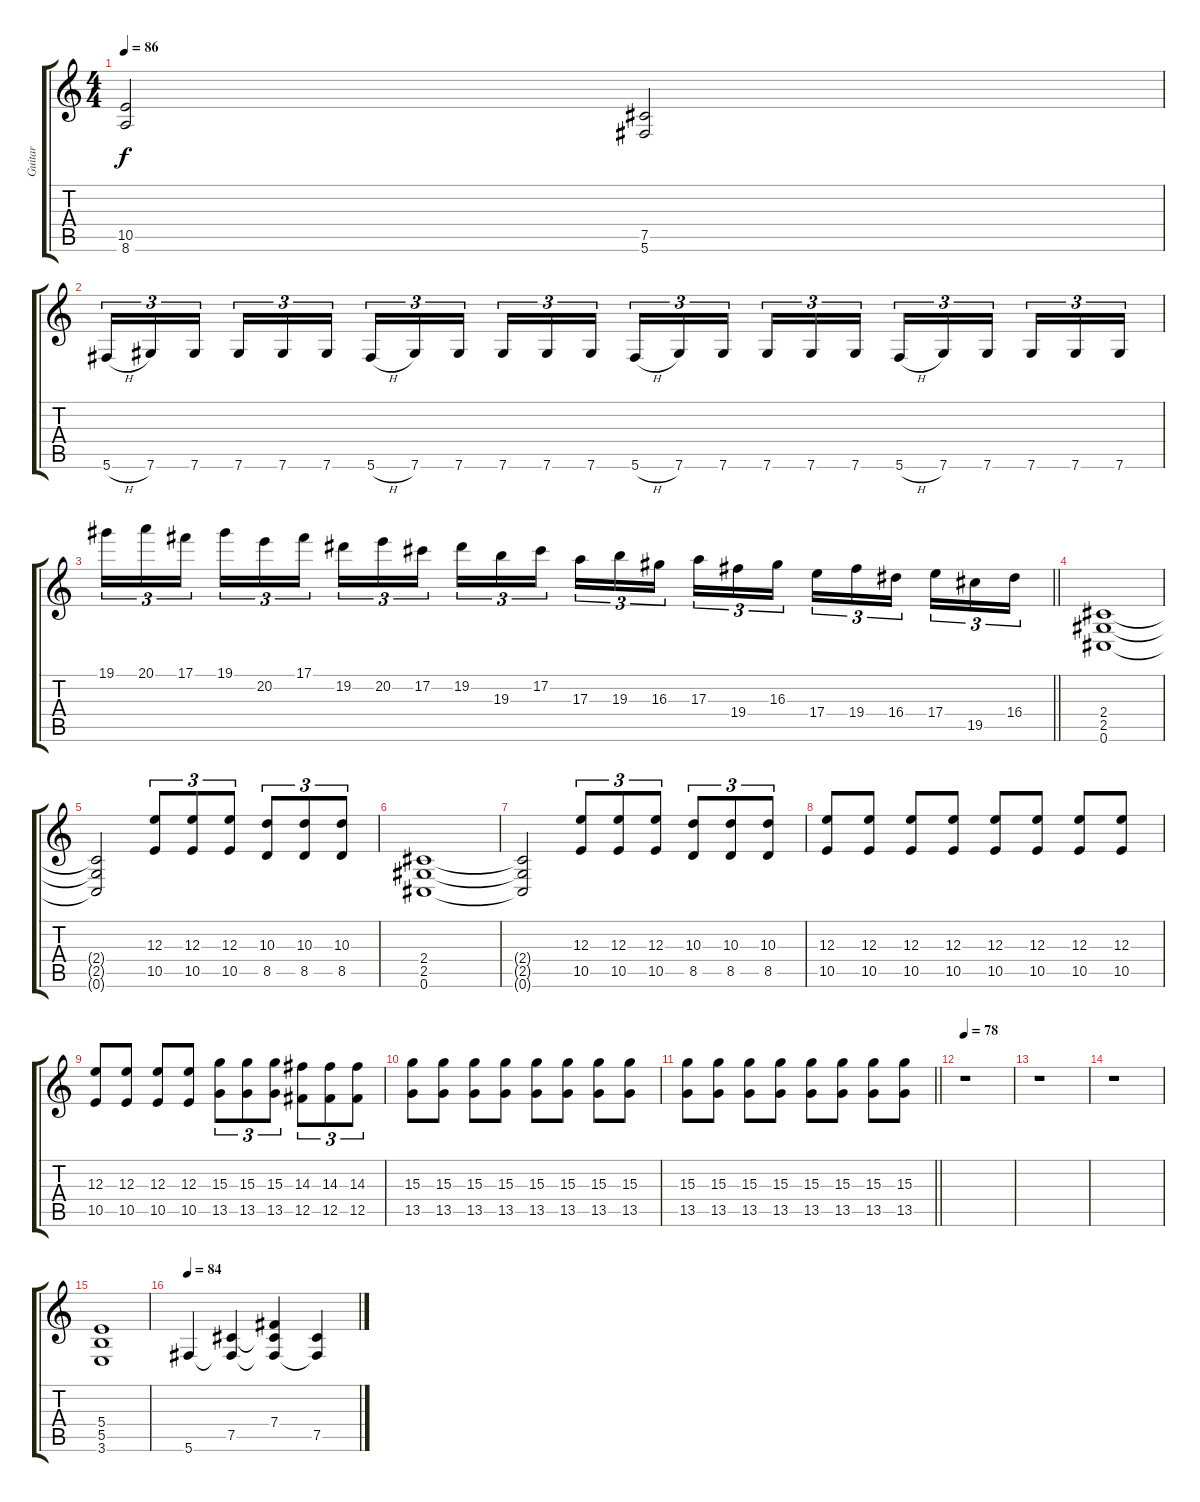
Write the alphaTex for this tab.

\track ("Guitar" "Guitar") {instrument distortionguitar}
\staff {score tabs}
\tuning (Db4 Ab3 E3 B2 Gb2 Db2) {hide}
\ts (4 4)
\tempo 86
\clef g2
\ks c
(10.5 8.6).2{dy f} (7.5 5.6).2 |
5.6{h}.16{tu (3 2)} 7.6.16{tu (3 2)} 7.6.16{tu (3 2) beam splitsecondary} 7.6.16{tu (3 2)} 7.6.16{tu (3 2)} 7.6.16{tu (3 2)} 5.6{h}.16{tu (3 2)} 7.6.16{tu (3 2)} 7.6.16{tu (3 2) beam splitsecondary} 7.6.16{tu (3 2)} 7.6.16{tu (3 2)} 7.6.16{tu (3 2)} 5.6{h}.16{tu (3 2)} 7.6.16{tu (3 2)} 7.6.16{tu (3 2) beam splitsecondary} 7.6.16{tu (3 2)} 7.6.16{tu (3 2)} 7.6.16{tu (3 2)} 5.6{h}.16{tu (3 2)} 7.6.16{tu (3 2)} 7.6.16{tu (3 2) beam splitsecondary} 7.6.16{tu (3 2)} 7.6.16{tu (3 2)} 7.6.16{tu (3 2)} |
\barLineRight lightlight
19.1.16{tu (3 2) balance 8} 20.1.16{tu (3 2)} 17.1.16{tu (3 2) beam splitsecondary} 19.1.16{tu (3 2)} 20.2.16{tu (3 2)} 17.1.16{tu (3 2)} 19.2.16{tu (3 2)} 20.2.16{tu (3 2)} 17.2.16{tu (3 2) beam splitsecondary} 19.2.16{tu (3 2)} 19.3.16{tu (3 2)} 17.2.16{tu (3 2)} 17.3.16{tu (3 2)} 19.3.16{tu (3 2)} 16.3.16{tu (3 2) beam splitsecondary} 17.3.16{tu (3 2)} 19.4.16{tu (3 2)} 16.3.16{tu (3 2)} 17.4.16{tu (3 2)} 19.4.16{tu (3 2)} 16.4.16{tu (3 2) beam splitsecondary} 17.4.16{tu (3 2)} 19.5.16{tu (3 2)} 16.4.16{tu (3 2)} |
\section ("" "")
(2.4 2.5 0.6).1{balance 16} |
(2.4{t} 2.5{t} 0.6{t}).2 (12.3 10.5).8{tu (3 2)} (12.3 10.5).8{tu (3 2)} (12.3 10.5).8{tu (3 2)} (10.3 8.5).8{tu (3 2)} (10.3 8.5).8{tu (3 2)} (10.3 8.5).8{tu (3 2)} |
(2.4 2.5 0.6).1 |
(2.4{t} 2.5{t} 0.6{t}).2 (12.3 10.5).8{tu (3 2)} (12.3 10.5).8{tu (3 2)} (12.3 10.5).8{tu (3 2)} (10.3 8.5).8{tu (3 2)} (10.3 8.5).8{tu (3 2)} (10.3 8.5).8{tu (3 2)} |
(12.3 10.5).8 (12.3 10.5).8 (12.3 10.5).8 (12.3 10.5).8 (12.3 10.5).8 (12.3 10.5).8 (12.3 10.5).8 (12.3 10.5).8 |
(12.3 10.5).8 (12.3 10.5).8 (12.3 10.5).8 (12.3 10.5).8 (15.3 13.5).8{tu (3 2)} (15.3 13.5).8{tu (3 2)} (15.3 13.5).8{tu (3 2)} (14.3 12.5).8{tu (3 2)} (14.3 12.5).8{tu (3 2)} (14.3 12.5).8{tu (3 2)} |
(15.3 13.5).8 (15.3 13.5).8 (15.3 13.5).8 (15.3 13.5).8 (15.3 13.5).8 (15.3 13.5).8 (15.3 13.5).8 (15.3 13.5).8 |
\barLineRight lightlight
(15.3 13.5).8 (15.3 13.5).8 (15.3 13.5).8 (15.3 13.5).8 (15.3 13.5).8 (15.3 13.5).8 (15.3 13.5).8 (15.3 13.5).8 |
\section ("" "")
\tempo 78
r.1 |
r.1 |
r.1 |
(5.4 5.5 3.6).1 |
\tempo 84
5.6.4 (7.5 5.6{t}).4 (7.4 7.5{t} 5.6{t}).4 (7.5 5.6{t}).4
